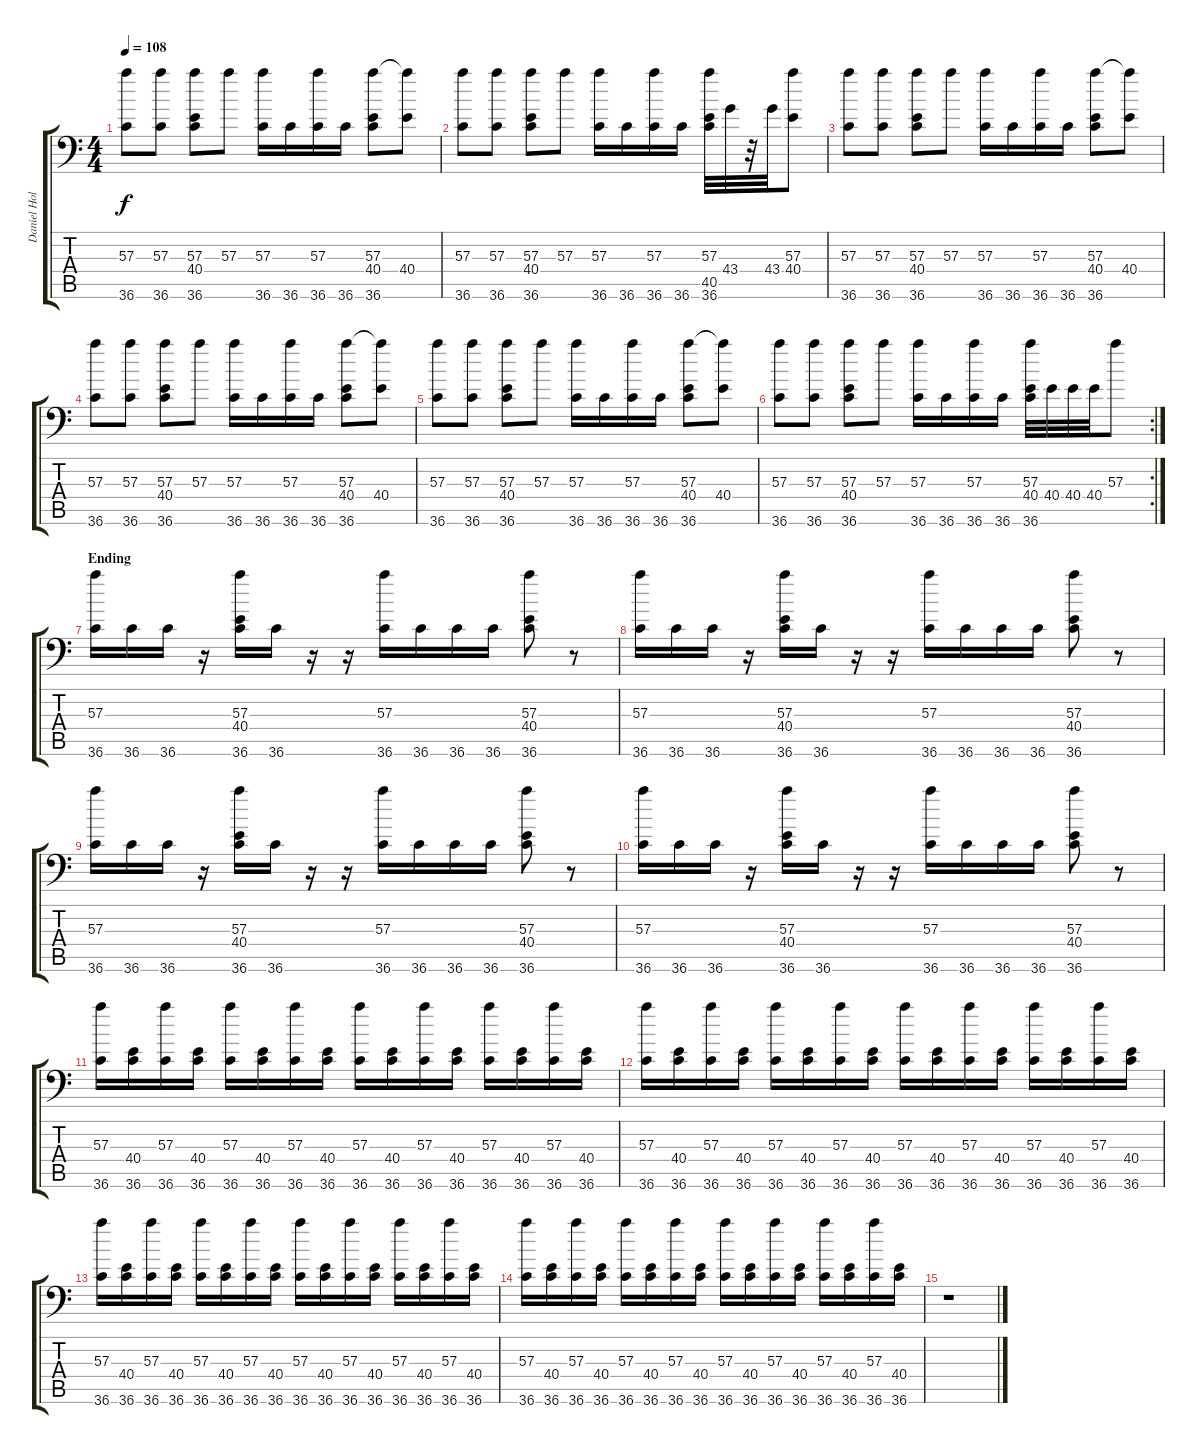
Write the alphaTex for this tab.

\track ("Daniel Holmgren" "Daniel Hol") {instrument acousticgrandpiano}
\staff {score tabs}
\tuning (C-1 C-1 C-1 C-1 C-1 C-1) {hide}
\ts (4 4)
\tempo 108
\clef f4
\ks c
(57.3 36.6).8{dy f} (57.3 36.6).8 (57.3 40.4 36.6).8 57.3.8 (57.3 36.6).16 36.6.16 (57.3 36.6).16 36.6.16 (57.3 40.4 36.6).8 (57.3{t} 40.4).8 |
(57.3 36.6).8 (57.3 36.6).8 (57.3 40.4 36.6).8 57.3.8 (57.3 36.6).16 36.6.16 (57.3 36.6).16 36.6.16 (57.3 40.5 36.6).32 43.4.32 r.32 43.4.32 (57.3 40.4).8 |
(57.3 36.6).8 (57.3 36.6).8 (57.3 40.4 36.6).8 57.3.8 (57.3 36.6).16 36.6.16 (57.3 36.6).16 36.6.16 (57.3 40.4 36.6).8 (57.3{t} 40.4).8 |
(57.3 36.6).8 (57.3 36.6).8 (57.3 40.4 36.6).8 57.3.8 (57.3 36.6).16 36.6.16 (57.3 36.6).16 36.6.16 (57.3 40.4 36.6).8 (57.3{t} 40.4).8 |
(57.3 36.6).8 (57.3 36.6).8 (57.3 40.4 36.6).8 57.3.8 (57.3 36.6).16 36.6.16 (57.3 36.6).16 36.6.16 (57.3 40.4 36.6).8 (57.3{t} 40.4).8 |
\rc 2
(57.3 36.6).8 (57.3 36.6).8 (57.3 40.4 36.6).8 57.3.8 (57.3 36.6).16 36.6.16 (57.3 36.6).16 36.6.16 (57.3 40.4 36.6).32 40.4.32 40.4.32 40.4.32 57.3.8 |
\section ("" "Ending")
(57.3 36.6).16 36.6.16 36.6.16 r.16 (57.3 40.4 36.6).16 36.6.16 r.16 r.16 (57.3 36.6).16 36.6.16 36.6.16 36.6.16 (57.3 40.4 36.6).8 r.8 |
(57.3 36.6).16 36.6.16 36.6.16 r.16 (57.3 40.4 36.6).16 36.6.16 r.16 r.16 (57.3 36.6).16 36.6.16 36.6.16 36.6.16 (57.3 40.4 36.6).8 r.8 |
(57.3 36.6).16 36.6.16 36.6.16 r.16 (57.3 40.4 36.6).16 36.6.16 r.16 r.16 (57.3 36.6).16 36.6.16 36.6.16 36.6.16 (57.3 40.4 36.6).8 r.8 |
(57.3 36.6).16 36.6.16 36.6.16 r.16 (57.3 40.4 36.6).16 36.6.16 r.16 r.16 (57.3 36.6).16 36.6.16 36.6.16 36.6.16 (57.3 40.4 36.6).8 r.8 |
(57.3 36.6).16 (40.4 36.6).16 (57.3 36.6).16 (40.4 36.6).16 (57.3 36.6).16 (40.4 36.6).16 (57.3 36.6).16 (40.4 36.6).16 (57.3 36.6).16 (40.4 36.6).16 (57.3 36.6).16 (40.4 36.6).16 (57.3 36.6).16 (40.4 36.6).16 (57.3 36.6).16 (40.4 36.6).16 |
(57.3 36.6).16 (40.4 36.6).16 (57.3 36.6).16 (40.4 36.6).16 (57.3 36.6).16 (40.4 36.6).16 (57.3 36.6).16 (40.4 36.6).16 (57.3 36.6).16 (40.4 36.6).16 (57.3 36.6).16 (40.4 36.6).16 (57.3 36.6).16 (40.4 36.6).16 (57.3 36.6).16 (40.4 36.6).16 |
(57.3 36.6).16 (40.4 36.6).16 (57.3 36.6).16 (40.4 36.6).16 (57.3 36.6).16 (40.4 36.6).16 (57.3 36.6).16 (40.4 36.6).16 (57.3 36.6).16 (40.4 36.6).16 (57.3 36.6).16 (40.4 36.6).16 (57.3 36.6).16 (40.4 36.6).16 (57.3 36.6).16 (40.4 36.6).16 |
(57.3 36.6).16 (40.4 36.6).16 (57.3 36.6).16 (40.4 36.6).16 (57.3 36.6).16 (40.4 36.6).16 (57.3 36.6).16 (40.4 36.6).16 (57.3 36.6).16 (40.4 36.6).16 (57.3 36.6).16 (40.4 36.6).16 (57.3 36.6).16 (40.4 36.6).16 (57.3 36.6).16 (40.4 36.6).16 |
r.1
